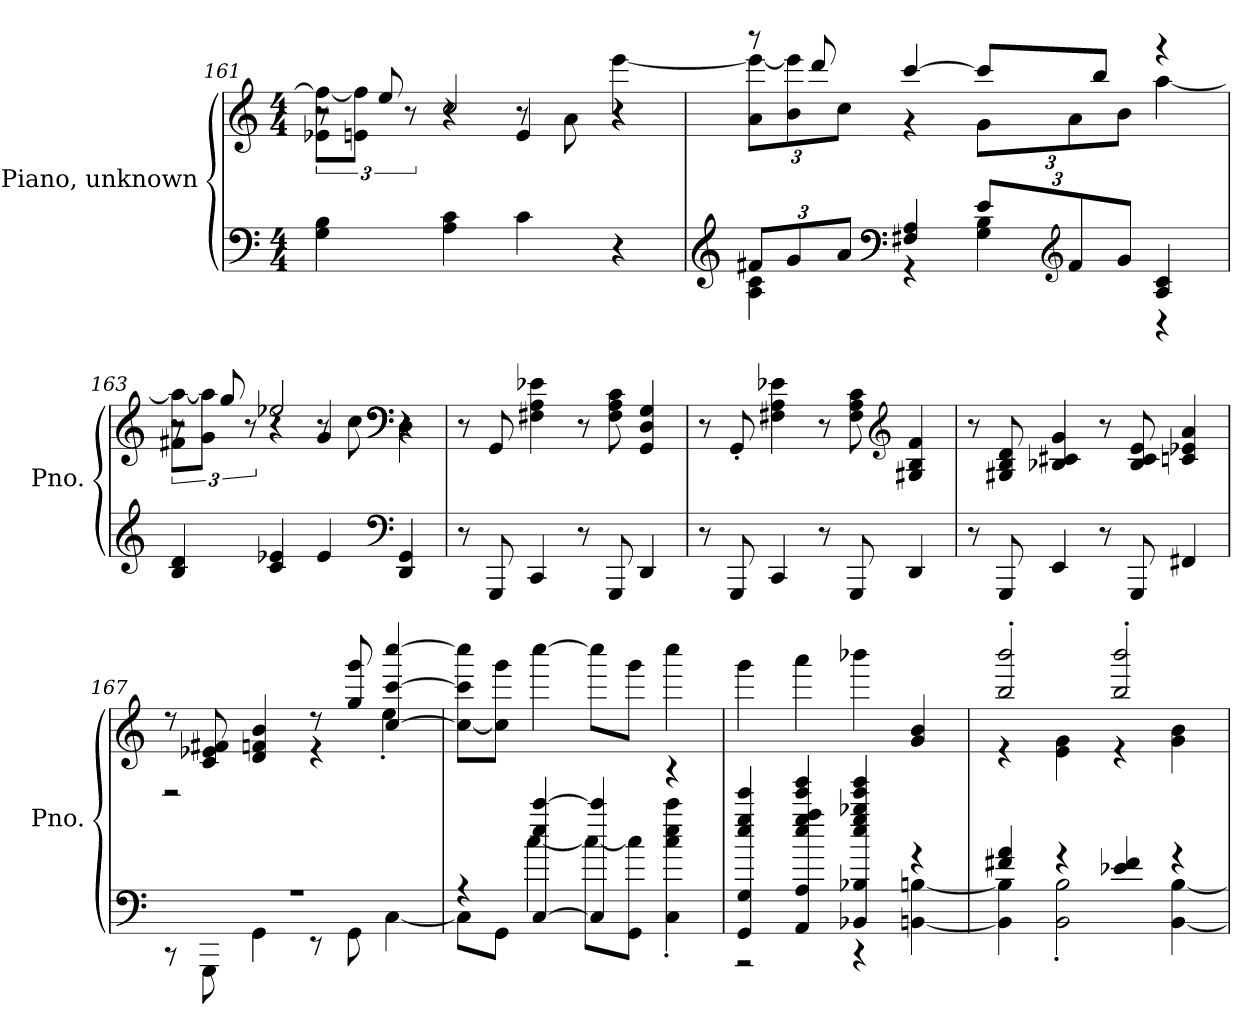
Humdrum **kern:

**kern	**kern
*part1	*part1
*staff2	*staff1
*I"Piano, unknown	*
*I'Pno.	*
!!LO:LB:g=z
*clefF4	*clefG2
*k[]	*k[]
*M4/4	*M4/4
=161	=161
*	*^
*	*	*^
4G\ 4B\	8r	12e-X\ 12ff#\_L	2r
.	.	12en\ 12ff#\]J	.
.	8ee/	.	.
.	.	12r	.
4A\ 4c\	2cc/	4r	.
4c\	.	8r	4e/
.	.	8a\	.
4r	4r	[4eee\	4r
*	*v	*v	*v
=162	=162
*clefG2	*
*	*^
*Xbrackettup	*	*Xbrackettup
*^	*	*
12f#X/L	4A\ 4c\	8r	12a\ 12eee\_L
12g/	.	.	12b\ 12eee\]
.	.	8ddd/	.
12a/J	.	.	12cc\J
*clefF4	*	*	*
4F#X/ 4A/	4r	[4ccc/	4r
12e/L	4G\ 4B\	8ccc/L]	12g\L
*clefG2	*	*	*
12f#/	.	.	12a\
.	.	8bb/J	.
12g/J	.	.	12b\J
4A/ 4c/	4r	4r	[4aa\
*v	*v	*	*
=163	=163	=163
*	*	*brackettup
*	*	*^
4B/ 4d/	8r	12f#X\ 12aa\_L	2r
.	.	12g\ 12aa\]J	.
.	8gg/	.	.
.	.	12r	.
4c/ 4e-X/	2ee-X/	4r	.
4e-/	.	8r	4g/
.	.	8cc\	.
*clefF4	*clefF4	*	*
4DD/ 4GG/	4r	4D\	4r
*	*v	*v	*v
!!LO:LB:g=z
=164	=164
8r	8r
8GGG/	8GG/
4CC/	4F#X\ 4A\ 4e-X\
8r	8r
8GGG/	8F#\ 8A\ 8c\
4DD/	4GG/ 4D/ 4G/
=165	=165
8r	8r
8GGG/	8GG'/
4CC/	4F#X\ 4A\ 4e-X\
8r	8r
8GGG/	8F#\ 8A\ 8c\
*	*clefG2
4DD/	4G#X/ 4B/ 4f/
=166	=166
8r	8r
8GGG/	8G#X/ 8B/ 8d/
4EE/	4B-X/ 4c#X/ 4g/
8r	8r
8GGG/	8B-/ 8c#/ 8e/
4FF#X/	4cn/ 4e-X/ 4a/
=167	=167
*^	*^
1r	8r	8r	2r
.	8GGG\	8c/ 8e-X/ 8f#X/	.
.	4GG\	4d/ 4fn/ 4b/	.
.	8r	8r	4r
.	8GG\	8gg/ 8ggg/	.
.	[4C\	[4cc/ [4ccc/ [4cccc/	4ee'\
*	*	*v	*v
!!LO:LB:g=z
=168	=168	=168
4r	8C\L]	8cc\_ 8ccc\] 8cccc\]L
.	8GG\J	8cc\] 8ggg\J
[4C/ 4ee/ [4ccc/	[4cc\	[4cccc\
4C/] 4ccc/]	8cc\L_	8cccc\L]
.	8GG\ 8cc\]J	8ggg\J
4r	4C\' 4cc\' 4ee\' 4ccc\'	4cccc\
=169	=169	=169
4GG/ 4G/ 4ee/ 4gg/ 4eee/	2r	4ggg\
4AA/ 4A/ 4ee/ 4gg/ 4aa/ 4eee/ 4ggg/	.	4aaa\
4BB-X/ 4B-X/ 4ee/ 4gg/ 4bb-X/ 4eee/ 4ggg/	4r	4bbb-X\
4r	[4BBn\ [4Bn\	4g/ 4b/
=170	=170	=170
*	*	*^
4f#X/ 4a/	4BB\] 4B\]	2bb/' 2bbb/'	4r
4r	2BB\' 2B\'	.	4e\ 4g\
4e-X/ 4f#/	.	2bb/' 2bbb/'	4r
4r	[4BB\ [4B\	.	4g\ 4b\
*v	*v	*	*
*	*v	*v
=	=
*-	*-
